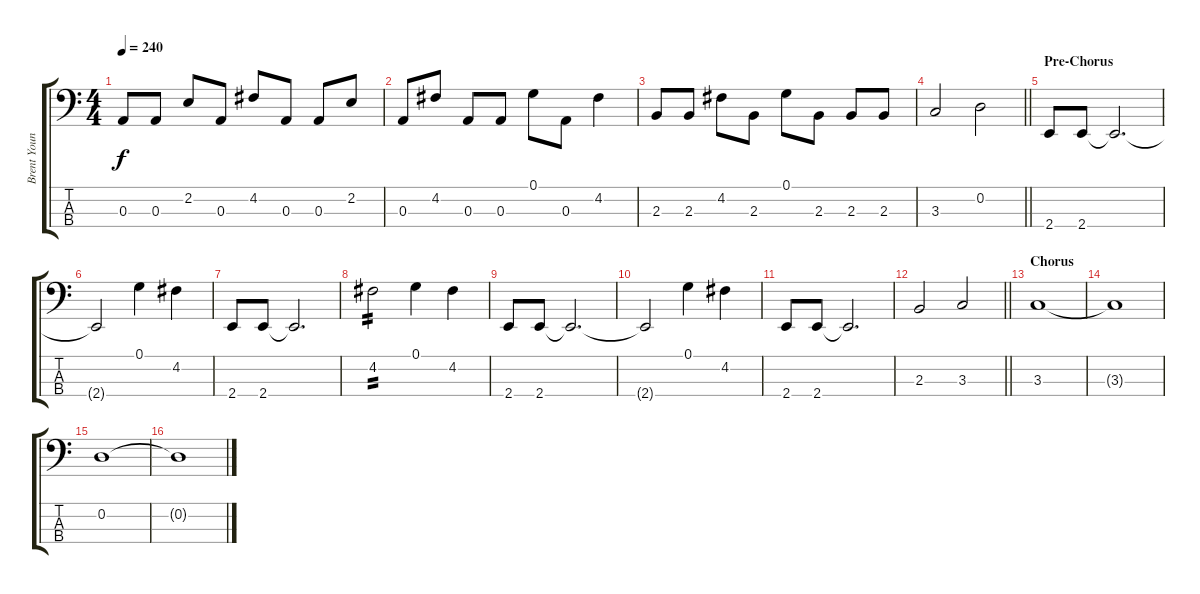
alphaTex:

\track ("Brent Young" "Brent Youn") {instrument electricbasspick}
\staff {score tabs}
\tuning (G2 D2 A1 D1) {hide}
\ts (4 4)
\tempo 240
\clef f4
\ks c
0.3.8{dy f} 0.3.8 2.2.8 0.3.8 4.2.8 0.3.8 0.3.8 2.2.8 |
0.3.8 4.2.8 0.3.8 0.3.8 0.1.8 0.3.8 4.2.4 |
2.3.8 2.3.8 4.2.8 2.3.8 0.1.8 2.3.8 2.3.8 2.3.8 |
\barLineRight lightlight
3.3.2 0.2.2 |
\section ("" "Pre-Chorus")
2.4.8 2.4.8 2.4{t}.2{d} |
2.4{t}.2 0.1.4 4.2.4 |
2.4.8 2.4.8 2.4{t}.2{d} |
4.2.2{tp 2} 0.1.4 4.2.4 |
2.4.8 2.4.8 2.4{t}.2{d} |
2.4{t}.2 0.1.4 4.2.4 |
2.4.8 2.4.8 2.4{t}.2{d} |
\barLineRight lightlight
2.3.2 3.3.2 |
\section ("" "Chorus")
3.3.1 |
3.3{t}.1 |
0.2.1 |
0.2{t}.1
